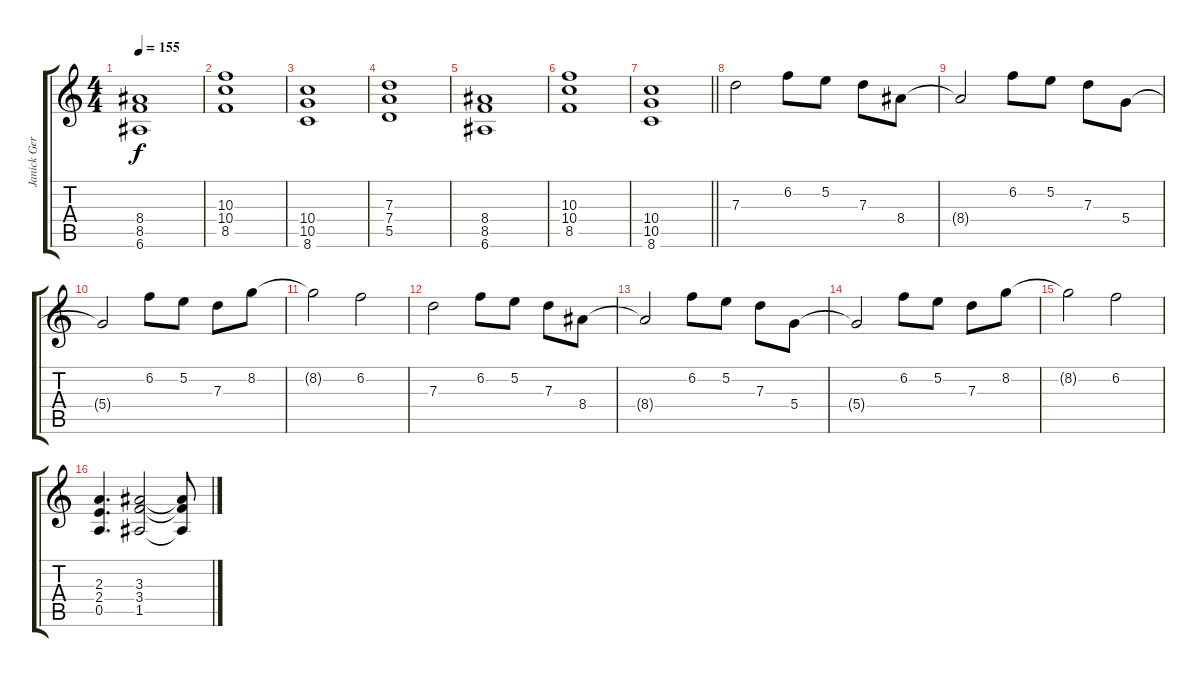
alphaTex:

\track ("Janick Gers" "Janick Ger") {instrument acousticguitarsteel}
\staff {score tabs}
\tuning (E4 B3 G3 D3 A2 E2) {hide}
\ts (4 4)
\tempo 155
\clef g2
\ks c
(8.4 8.5 6.6).1{dy f} |
(10.3 10.4 8.5).1 |
(10.4 10.5 8.6).1 |
(7.3 7.4 5.5).1 |
(8.4 8.5 6.6).1 |
(10.3 10.4 8.5).1 |
\barLineRight lightlight
(10.4 10.5 8.6).1 |
7.3.2 6.2.8 5.2.8 7.3.8 8.4.8 |
8.4{t}.2 6.2.8 5.2.8 7.3.8 5.4.8 |
5.4{t}.2 6.2.8 5.2.8 7.3.8 8.2.8 |
8.2{t}.2 6.2.2 |
7.3.2 6.2.8 5.2.8 7.3.8 8.4.8 |
8.4{t}.2 6.2.8 5.2.8 7.3.8 5.4.8 |
5.4{t}.2 6.2.8 5.2.8 7.3.8 8.2.8 |
8.2{t}.2 6.2.2 |
(2.3 2.4 0.5).4{d} (3.3 3.4 1.5).2 (3.3{t} 3.4{t} 1.5{t}).8
